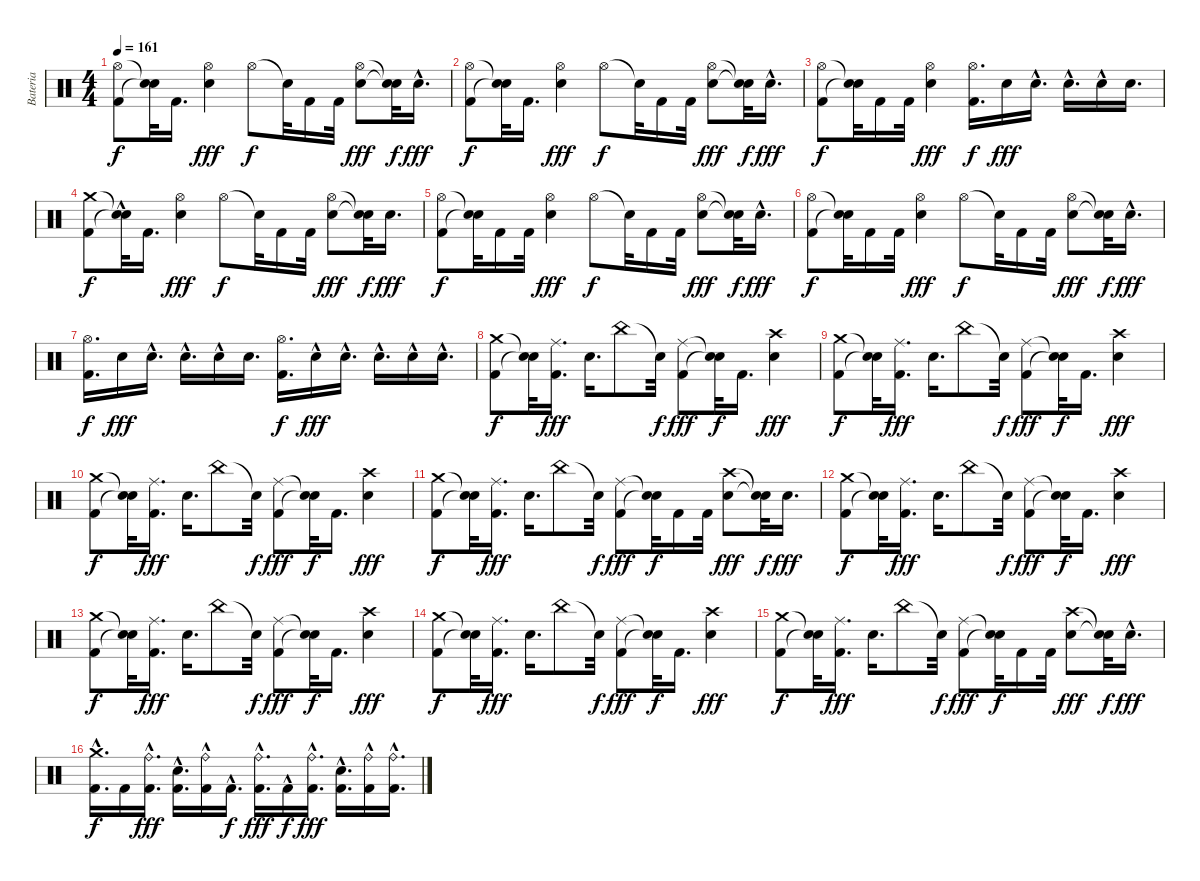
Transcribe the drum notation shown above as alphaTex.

\track ("Bateria" "Bateria") {instrument percussion}
\staff {score}
\articulation defaults
\ts (4 4)
\tempo 161
\clef neutral
\ks c
("Kick (hit) 2" "Hi-Hat (open)").8{dy f} ("Snare (hit)"{t} "Snare (hit)"{t}).32 "Kick (hit) 2".16{d} ("Electric Snare (hit)" "Hi-Hat (open)").4{dy fff} "Hi-Hat (open)".8{dy f} "Snare (hit)"{t}.32 "Kick (hit) 2".16 "Kick (hit) 2".32 ("Electric Snare (hit)" "Hi-Hat (open)").8{dy fff} ("Snare (hit)"{t} "Snare (hit)"{t}).32{dy f} "Electric Snare (hit)"{hac}.16{d dy fff} |
("Kick (hit) 2" "Hi-Hat (open)").8{dy f} ("Snare (hit)"{t} "Snare (hit)"{t}).32 "Kick (hit) 2".16{d} ("Electric Snare (hit)" "Hi-Hat (open)").4{dy fff} "Hi-Hat (open)".8{dy f} "Snare (hit)"{t}.32 "Kick (hit) 2".16 "Kick (hit) 2".32 ("Electric Snare (hit)" "Hi-Hat (open)").8{dy fff} ("Snare (hit)"{t} "Snare (hit)"{t}).32{dy f} "Electric Snare (hit)"{hac}.16{d dy fff} |
("Hi-Hat (open)" "Kick (hit) 2").8{dy f} ("Snare (hit)"{t} "Snare (hit)"{t}).32 "Kick (hit) 2".16 "Kick (hit) 2".32 ("Hi-Hat (open)" "Electric Snare (hit)").4{dy fff} ("Hi-Hat (open)" "Kick (hit) 2").16{d dy f} "Electric Snare (hit)".16{dy fff} "Electric Snare (hit)"{hac}.16{d} "Electric Snare (hit)"{hac}.16{d} "Electric Snare (hit)"{hac}.16 "Electric Snare (hit)".16{d} |
("Crash medium (hit)" "Kick (hit) 2").8{dy f} ("Snare (hit)"{hac t} "Snare (hit)"{t}).32 "Kick (hit) 2".16{d} ("Electric Snare (hit)" "Hi-Hat (open)").4{dy fff} "Hi-Hat (open)".8{dy f} "Snare (hit)"{t}.32 "Kick (hit) 2".16 "Kick (hit) 2".32 ("Electric Snare (hit)" "Hi-Hat (open)").8{dy fff} ("Snare (hit)"{t} "Snare (hit)"{t}).32{dy f} "Electric Snare (hit)".16{d dy fff} |
("Kick (hit) 2" "Hi-Hat (open)").8{dy f} ("Snare (hit)"{t} "Snare (hit)"{t}).32 "Kick (hit) 2".16 "Kick (hit) 2".32 ("Electric Snare (hit)" "Hi-Hat (open)").4{dy fff} "Hi-Hat (open)".8{dy f} "Snare (hit)"{t}.32 "Kick (hit) 2".16 "Kick (hit) 2".32 ("Electric Snare (hit)" "Hi-Hat (open)").8{dy fff} ("Snare (hit)"{t} "Snare (hit)"{t}).32{dy f} "Electric Snare (hit)"{hac}.16{d dy fff} |
("Kick (hit) 2" "Hi-Hat (open)").8{dy f} ("Snare (hit)"{t} "Snare (hit)"{t}).32 "Kick (hit) 2".16 "Kick (hit) 2".32 ("Electric Snare (hit)" "Hi-Hat (open)").4{dy fff} "Hi-Hat (open)".8{dy f} "Snare (hit)"{t}.32 "Kick (hit) 2".16 "Kick (hit) 2".32 ("Electric Snare (hit)" "Hi-Hat (open)").8{dy fff} ("Snare (hit)"{t} "Snare (hit)"{t}).32{dy f} "Electric Snare (hit)"{hac}.16{d dy fff} |
("Hi-Hat (open)" "Kick (hit) 2").16{d dy f} "Electric Snare (hit)".16{dy fff} "Electric Snare (hit)"{hac}.16{d} "Electric Snare (hit)"{hac}.16{d} "Electric Snare (hit)"{hac}.16 "Electric Snare (hit)".16{d} ("Hi-Hat (open)" "Kick (hit) 2").16{d dy f} "Electric Snare (hit)"{hac}.16{dy fff} "Electric Snare (hit)"{hac}.16{d} "Electric Snare (hit)"{hac}.16{d} "Electric Snare (hit)"{hac}.16 "Electric Snare (hit)"{hac}.16{d} |
("Crash medium (hit)" "Kick (hit) 2").8{dy f} ("Snare (hit)"{t} "Snare (hit)"{t}).32 ("Ride (middle)" "Kick (hit) 2").16{d dy fff} "Electric Snare (hit)".16{d} "China (hit)".8 "Snare (hit)"{t}.32{dy f} ("Ride (middle)" "Kick (hit) 2").8{dy fff} ("Snare (hit)"{t} "Snare (hit)"{t}).32{dy f} "Kick (hit) 2".16{d} ("Crash high (hit)" "Electric Snare (hit)").4{dy fff} |
("Crash medium (hit)" "Kick (hit) 2").8{dy f} ("Snare (hit)"{t} "Snare (hit)"{t}).32 ("Ride (middle)" "Kick (hit) 2").16{d dy fff} "Electric Snare (hit)".16{d} "China (hit)".8 "Snare (hit)"{t}.32{dy f} ("Ride (middle)" "Kick (hit) 2").8{dy fff} ("Snare (hit)"{t} "Snare (hit)"{t}).32{dy f} "Kick (hit) 2".16{d} ("Crash high (hit)" "Electric Snare (hit)").4{dy fff} |
("Crash medium (hit)" "Kick (hit) 2").8{dy f} ("Snare (hit)"{t} "Snare (hit)"{t}).32 ("Ride (middle)" "Kick (hit) 2").16{d dy fff} "Electric Snare (hit)".16{d} "China (hit)".8 "Snare (hit)"{t}.32{dy f} ("Ride (middle)" "Kick (hit) 2").8{dy fff} ("Snare (hit)"{t} "Snare (hit)"{t}).32{dy f} "Kick (hit) 2".16{d} ("Crash high (hit)" "Electric Snare (hit)").4{dy fff} |
("Crash medium (hit)" "Kick (hit) 2").8{dy f} ("Snare (hit)"{t} "Snare (hit)"{t}).32 ("Ride (middle)" "Kick (hit) 2").16{d dy fff} "Electric Snare (hit)".16{d} "China (hit)".8 "Snare (hit)"{t}.32{dy f} ("Ride (middle)" "Kick (hit) 2").8{dy fff} ("Snare (hit)"{t} "Snare (hit)"{t}).32{dy f} "Kick (hit) 2".16 "Kick (hit) 2".32 ("Crash high (hit)" "Electric Snare (hit)").8{dy fff} ("Snare (hit)"{t} "Snare (hit)"{t}).32{dy f} "Electric Snare (hit)".16{d dy fff} |
("Crash medium (hit)" "Kick (hit) 2").8{dy f} ("Snare (hit)"{t} "Snare (hit)"{t}).32 ("Ride (middle)" "Kick (hit) 2").16{d dy fff} "Electric Snare (hit)".16{d} "China (hit)".8 "Snare (hit)"{t}.32{dy f} ("Ride (middle)" "Kick (hit) 2").8{dy fff} ("Snare (hit)"{t} "Snare (hit)"{t}).32{dy f} "Kick (hit) 2".16{d} ("Crash high (hit)" "Electric Snare (hit)").4{dy fff} |
("Crash medium (hit)" "Kick (hit) 2").8{dy f} ("Snare (hit)"{t} "Snare (hit)"{t}).32 ("Ride (middle)" "Kick (hit) 2").16{d dy fff} "Electric Snare (hit)".16{d} "China (hit)".8 "Snare (hit)"{t}.32{dy f} ("Ride (middle)" "Kick (hit) 2").8{dy fff} ("Snare (hit)"{t} "Snare (hit)"{t}).32{dy f} "Kick (hit) 2".16{d} ("Crash high (hit)" "Electric Snare (hit)").4{dy fff} |
("Crash medium (hit)" "Kick (hit) 2").8{dy f} ("Snare (hit)"{t} "Snare (hit)"{t}).32 ("Ride (middle)" "Kick (hit) 2").16{d dy fff} "Electric Snare (hit)".16{d} "China (hit)".8 "Snare (hit)"{t}.32{dy f} ("Ride (middle)" "Kick (hit) 2").8{dy fff} ("Snare (hit)"{t} "Snare (hit)"{t}).32{dy f} "Kick (hit) 2".16{d} ("Crash high (hit)" "Electric Snare (hit)").4{dy fff} |
("Crash medium (hit)" "Kick (hit) 2").8{dy f} ("Snare (hit)"{t} "Snare (hit)"{t}).32 ("Ride (middle)" "Kick (hit) 2").16{d dy fff} "Electric Snare (hit)".16{d} "China (hit)".8 "Snare (hit)"{t}.32{dy f} ("Ride (middle)" "Kick (hit) 2").8{dy fff} ("Snare (hit)"{t} "Snare (hit)"{t}).32{dy f} "Kick (hit) 2".16 "Kick (hit) 2".32 ("Crash high (hit)" "Electric Snare (hit)").8{dy fff} ("Snare (hit)"{t} "Snare (hit)"{t}).32{dy f} "Electric Snare (hit)"{hac}.16{d dy fff} |
("Crash medium (hit)" "Kick (hit) 2"{hac}).16{d dy f} "Kick (hit) 2".16 ("Ride (bell)"{hac} "Kick (hit) 2"{hac}).16{d dy fff} ("Kick (hit) 2"{hac} "Electric Snare (hit)").16{d} ("Ride (bell)"{hac} "Kick (hit) 2"{hac}).16 "Kick (hit) 2"{hac}.16{d dy f} ("Kick (hit) 2"{hac} "Ride (bell)"{hac}).16{d dy fff} "Kick (hit) 2"{hac}.16{dy f} ("Ride (bell)"{hac} "Kick (hit) 2"{hac}).16{d dy fff} ("Kick (hit) 2"{hac} "Electric Snare (hit)").16{d} ("Ride (bell)"{hac} "Kick (hit) 2"{hac}).16 ("Ride (bell)"{hac} "Kick (hit) 2"{hac}).16{d}
